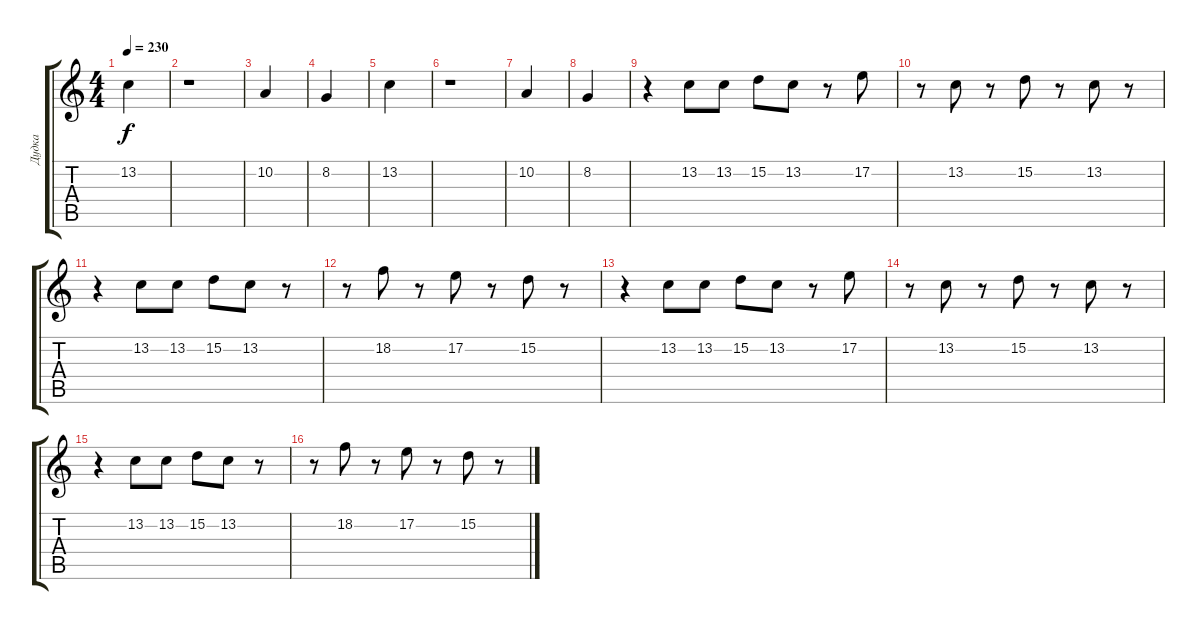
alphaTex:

\track ("Дудка" "Дудка") {instrument trombone}
\staff {score tabs}
\tuning (E4 B3 G3 D3 A2 E2) {hide}
\ts (4 4)
\tempo 230
\clef g2
\ks c
13.2.4{dy f} |
r.1 |
10.2.4 |
8.2.4 |
13.2.4 |
r.1 |
10.2.4 |
8.2.4 |
r.4 13.2.8 13.2.8 15.2.8 13.2.8 r.8 17.2.8 |
r.8 13.2.8 r.8 15.2.8 r.8 13.2.8 r.8 |
r.4 13.2.8 13.2.8 15.2.8 13.2.8 r.8 |
r.8 18.2.8 r.8 17.2.8 r.8 15.2.8 r.8 |
r.4 13.2.8 13.2.8 15.2.8 13.2.8 r.8 17.2.8 |
r.8 13.2.8 r.8 15.2.8 r.8 13.2.8 r.8 |
r.4 13.2.8 13.2.8 15.2.8 13.2.8 r.8 |
r.8 18.2.8 r.8 17.2.8 r.8 15.2.8 r.8
